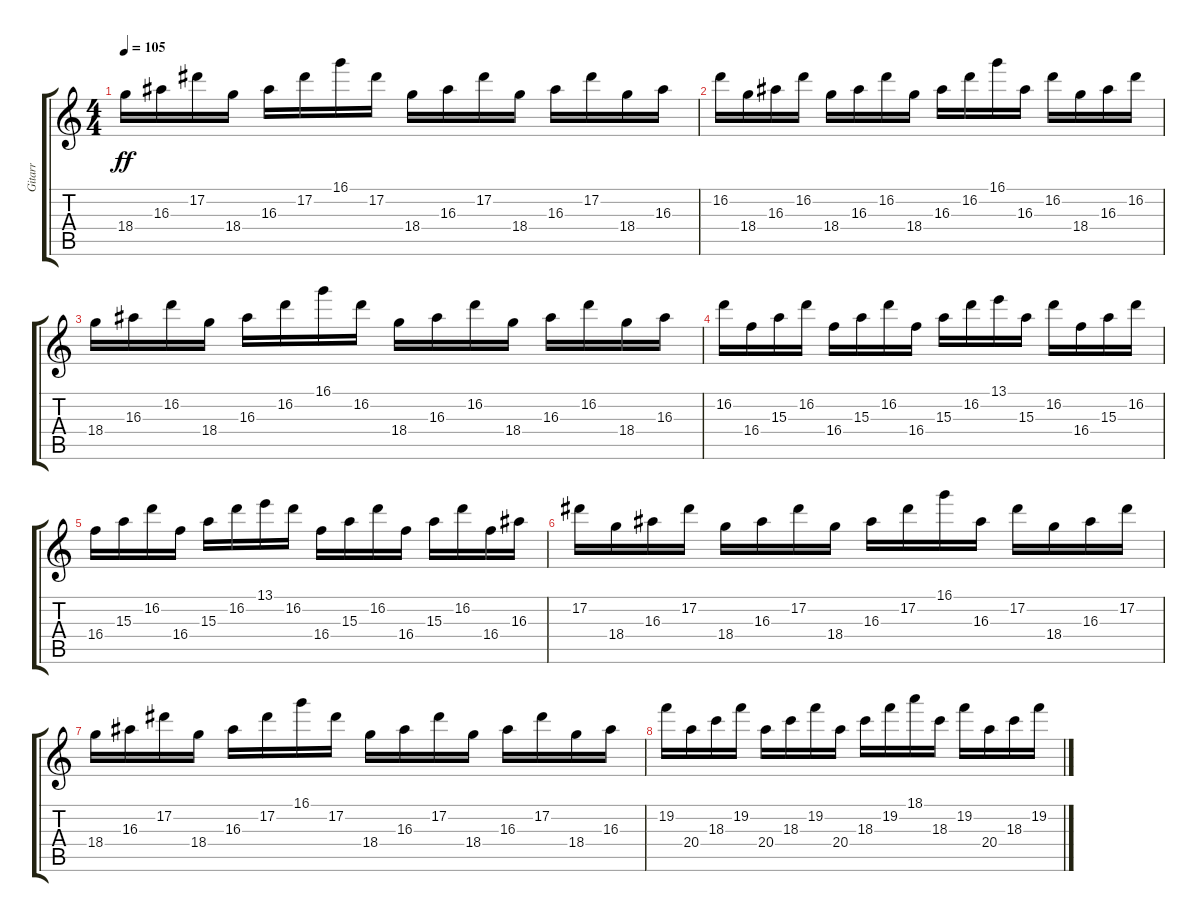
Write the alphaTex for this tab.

\track ("Gitarr" "Gitarr") {instrument overdrivenguitar}
\staff {score tabs}
\tuning (Eb4 Bb3 Gb3 Db3 Ab2 Db2) {hide}
\ts (4 4)
\tempo 105
\clef g2
\ks c
18.4.16{dy ff} 16.3.16 17.2.16 18.4.16 16.3.16 17.2.16 16.1.16 17.2.16 18.4.16 16.3.16 17.2.16 18.4.16 16.3.16 17.2.16 18.4.16 16.3.16 |
16.2.16 18.4.16 16.3.16 16.2.16 18.4.16 16.3.16 16.2.16 18.4.16 16.3.16 16.2.16 16.1.16 16.3.16 16.2.16 18.4.16 16.3.16 16.2.16 |
18.4.16 16.3.16 16.2.16 18.4.16 16.3.16 16.2.16 16.1.16 16.2.16 18.4.16 16.3.16 16.2.16 18.4.16 16.3.16 16.2.16 18.4.16 16.3.16 |
16.2.16 16.4.16 15.3.16 16.2.16 16.4.16 15.3.16 16.2.16 16.4.16 15.3.16 16.2.16 13.1.16 15.3.16 16.2.16 16.4.16 15.3.16 16.2.16 |
16.4.16 15.3.16 16.2.16 16.4.16 15.3.16 16.2.16 13.1.16 16.2.16 16.4.16 15.3.16 16.2.16 16.4.16 15.3.16 16.2.16 16.4.16 16.3.16 |
17.2.16 18.4.16 16.3.16 17.2.16 18.4.16 16.3.16 17.2.16 18.4.16 16.3.16 17.2.16 16.1.16 16.3.16 17.2.16 18.4.16 16.3.16 17.2.16 |
18.4.16 16.3.16 17.2.16 18.4.16 16.3.16 17.2.16 16.1.16 17.2.16 18.4.16 16.3.16 17.2.16 18.4.16 16.3.16 17.2.16 18.4.16 16.3.16 |
19.2.16 20.4.16 18.3.16 19.2.16 20.4.16 18.3.16 19.2.16 20.4.16 18.3.16 19.2.16 18.1.16 18.3.16 19.2.16 20.4.16 18.3.16 19.2.16
